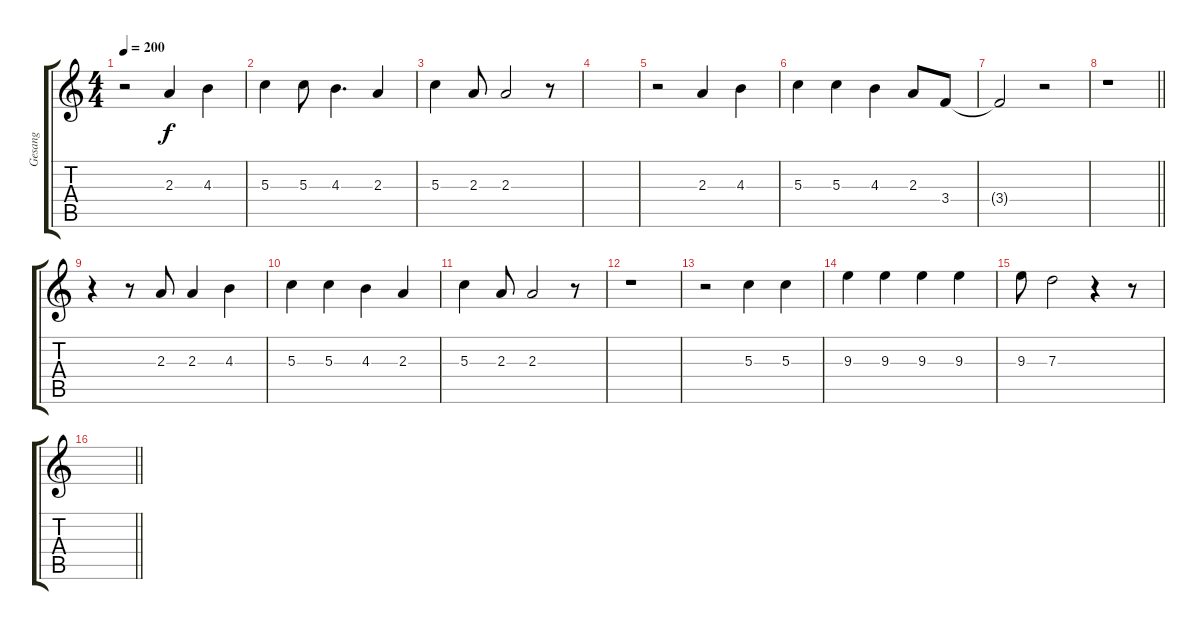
\track ("Gesang" "Gesang") {instrument acousticguitarsteel}
\staff {score tabs}
\tuning (E4 B3 G3 D3 A2 E2) {hide}
\ts (4 4)
\tempo 200
\clef g2
\ks c
r.2{dy f} 2.3.4 4.3.4 |
5.3.4 5.3.8 4.3.4{d} 2.3.4 |
5.3.4 2.3.8 2.3.2 r.8 |
|
r.2 2.3.4 4.3.4 |
5.3.4 5.3.4 4.3.4 2.3.8 3.4.8 |
3.4{t}.2 r.2 |
\barLineRight lightlight
r.1 |
r.4 r.8 2.3.8 2.3.4 4.3.4 |
5.3.4 5.3.4 4.3.4 2.3.4 |
5.3.4 2.3.8 2.3.2 r.8 |
r.1 |
r.2 5.3.4 5.3.4 |
9.3.4 9.3.4 9.3.4 9.3.4 |
9.3.8 7.3.2 r.4 r.8 |
\barLineRight lightlight
